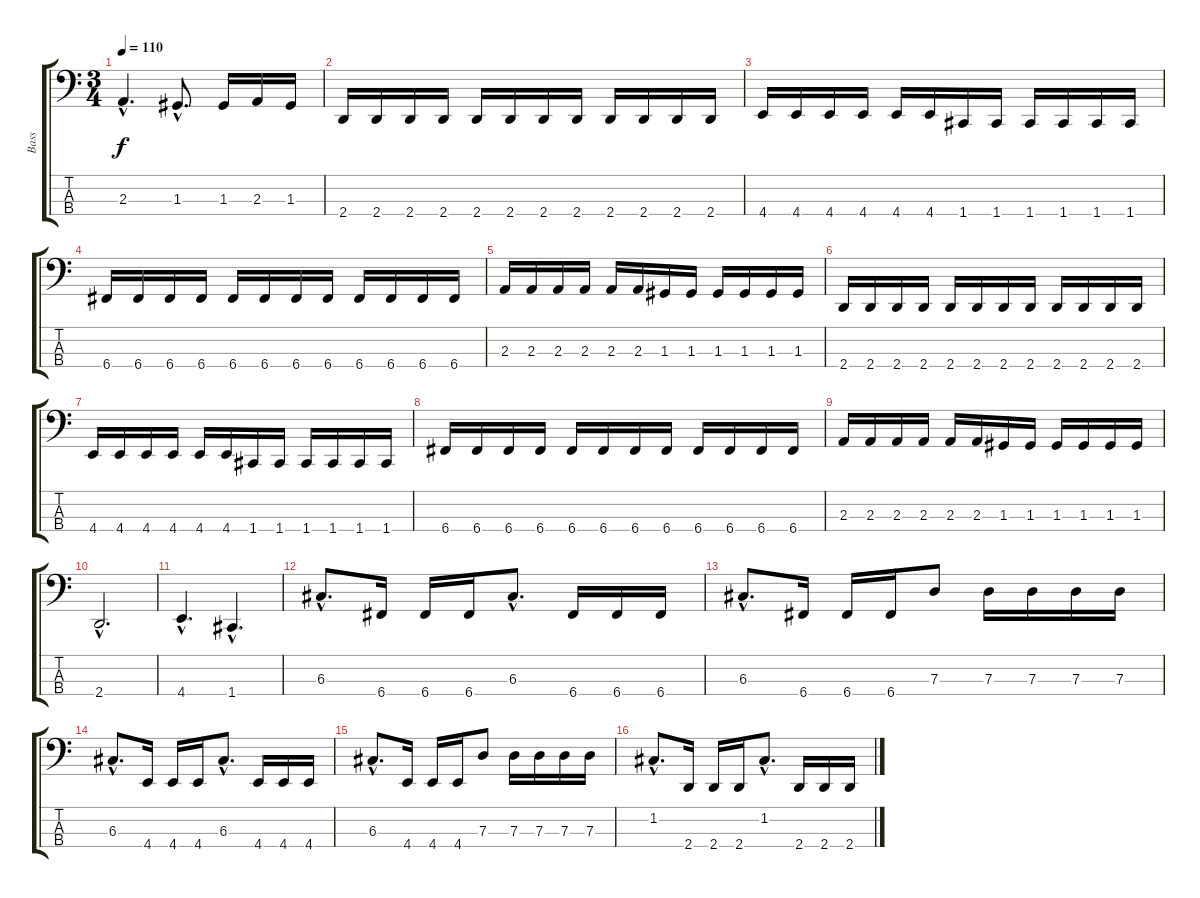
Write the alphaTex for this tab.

\track ("Bass" "Bass") {instrument electricbassfinger}
\staff {score tabs}
\tuning (F2 C2 G1 C1) {hide}
\ts (3 4)
\tempo 110
\clef f4
\ks c
2.3{hac}.4{d dy f} 1.3{hac}.8{d} 1.3.16 2.3.16 1.3.16 |
2.4.16 2.4.16 2.4.16 2.4.16 2.4.16 2.4.16 2.4.16 2.4.16 2.4.16 2.4.16 2.4.16 2.4.16 |
4.4.16 4.4.16 4.4.16 4.4.16 4.4.16 4.4.16 1.4.16 1.4.16 1.4.16 1.4.16 1.4.16 1.4.16 |
6.4.16 6.4.16 6.4.16 6.4.16 6.4.16 6.4.16 6.4.16 6.4.16 6.4.16 6.4.16 6.4.16 6.4.16 |
2.3.16 2.3.16 2.3.16 2.3.16 2.3.16 2.3.16 1.3.16 1.3.16 1.3.16 1.3.16 1.3.16 1.3.16 |
2.4.16 2.4.16 2.4.16 2.4.16 2.4.16 2.4.16 2.4.16 2.4.16 2.4.16 2.4.16 2.4.16 2.4.16 |
4.4.16 4.4.16 4.4.16 4.4.16 4.4.16 4.4.16 1.4.16 1.4.16 1.4.16 1.4.16 1.4.16 1.4.16 |
6.4.16 6.4.16 6.4.16 6.4.16 6.4.16 6.4.16 6.4.16 6.4.16 6.4.16 6.4.16 6.4.16 6.4.16 |
2.3.16 2.3.16 2.3.16 2.3.16 2.3.16 2.3.16 1.3.16 1.3.16 1.3.16 1.3.16 1.3.16 1.3.16 |
2.4{hac}.2{d} |
4.4{hac}.4{d} 1.4{hac}.4{d} |
6.3{hac}.8{d} 6.4.16 6.4.16 6.4.16 6.3{hac}.8{d} 6.4.16 6.4.16 6.4.16 |
6.3{hac}.8{d} 6.4.16 6.4.16 6.4.16 7.3.8 7.3.16 7.3.16 7.3.16 7.3.16 |
6.3{hac}.8{d} 4.4.16 4.4.16 4.4.16 6.3{hac}.8{d} 4.4.16 4.4.16 4.4.16 |
6.3{hac}.8{d} 4.4.16 4.4.16 4.4.16 7.3.8 7.3.16 7.3.16 7.3.16 7.3.16 |
1.2{hac}.8{d} 2.4.16 2.4.16 2.4.16 1.2{hac}.8{d} 2.4.16 2.4.16 2.4.16
